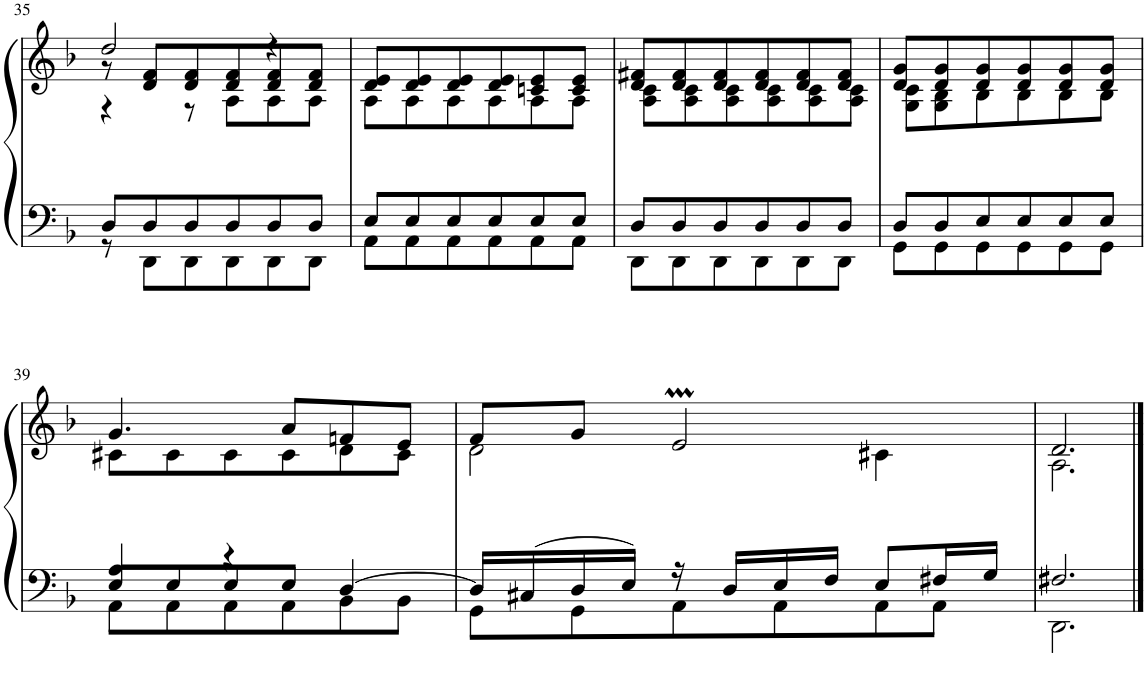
**kern	**kern
*part1	*part1
*staff2	*staff1
*I"Piano	*
*I'Pno	*
!!LO:PB:g=z
*clefF4	*clefG2
*k[b-]	*k[b-]
*M3/4	*M3/4
=35	=35
*^	*^
*	*	*	*^
8D/L	8r	2dd/	8r	4r
8D/	8DD\L	.	8d/ 8f/L	.
8D/	8DD\	.	8d/ 8f/	8r
8D/	8DD\	.	8d/ 8f/	8A\L
8D/	8DD\	4r	8d/ 8f/	8A\
8D/J	8DD\J	.	8d/ 8f/J	8A\J
*	*	*	*v	*v
=36	=36	=36	=36
8E/L	8AA\L	8d/ 8e/L	8A\L
8E/	8AA\	8d/ 8e/	8A\
8E/	8AA\	8d/ 8e/	8A\
8E/	8AA\	8d/ 8e/	8A\
8E/	8AA\	8cn/ 8e/	8A\
8E/J	8AA\J	8c/ 8e/J	8A\J
=37	=37	=37	=37
8D/L	8DD\L	8d/ 8f#X/L	8A\ 8c\L
8D/	8DD\	8d/ 8f#/	8A\ 8c\
8D/	8DD\	8d/ 8f#/	8A\ 8c\
8D/	8DD\	8d/ 8f#/	8A\ 8c\
8D/	8DD\	8d/ 8f#/	8A\ 8c\
8D/J	8DD\J	8d/ 8f#/J	8A\ 8c\J
=38	=38	=38	=38
8D/L	8GG\L	8d/ 8g/L	8G\ 8c\L
8D/	8GG\	8d/ 8g/	8G\ 8B-\
8E/	8GG\	8d/ 8g/	8B-\
8E/	8GG\	8d/ 8g/	8B-\
8E/	8GG\	8d/ 8g/	8B-\
8E/J	8GG\J	8d/ 8g/J	8B-\J
!!LO:LB:g=z	!!
=39	=39	=39	=39
*	*^	*	*
4A/	8E/L	8AA\L	4.g/	8c#X\L
.	8E/	8AA\	.	8c#\
4r	8E/	8AA\	.	8c#\
.	8E/J	8AA\	8a/L	8c#\
[4D/	4ryy	8BB-\	8fn/	8d\
.	.	8BB-\J	8e/J	8c#\J
*	*v	*v	*	*
=40	=40	=40	=40
16D/LL]	8GG\L	8f/L	2d\
16C#X/	.	.	.
16D/	8GG\	8g/J	.
16E/JJ	.	.	.
16r	8AA\	2em/	.
16D/LL	.	.	.
16E/	8AA\	.	.
16F/JJ	.	.	.
8E/L	8AA\	.	4c#X\
16F#X/L	8AA\J	.	.
16G/JJ	.	.	.
=41	=41	=41	=41
2.F#X/	2.DD\	2.d/	2.A\
*v	*v	*	*
*	*v	*v
==	==
*-	*-
